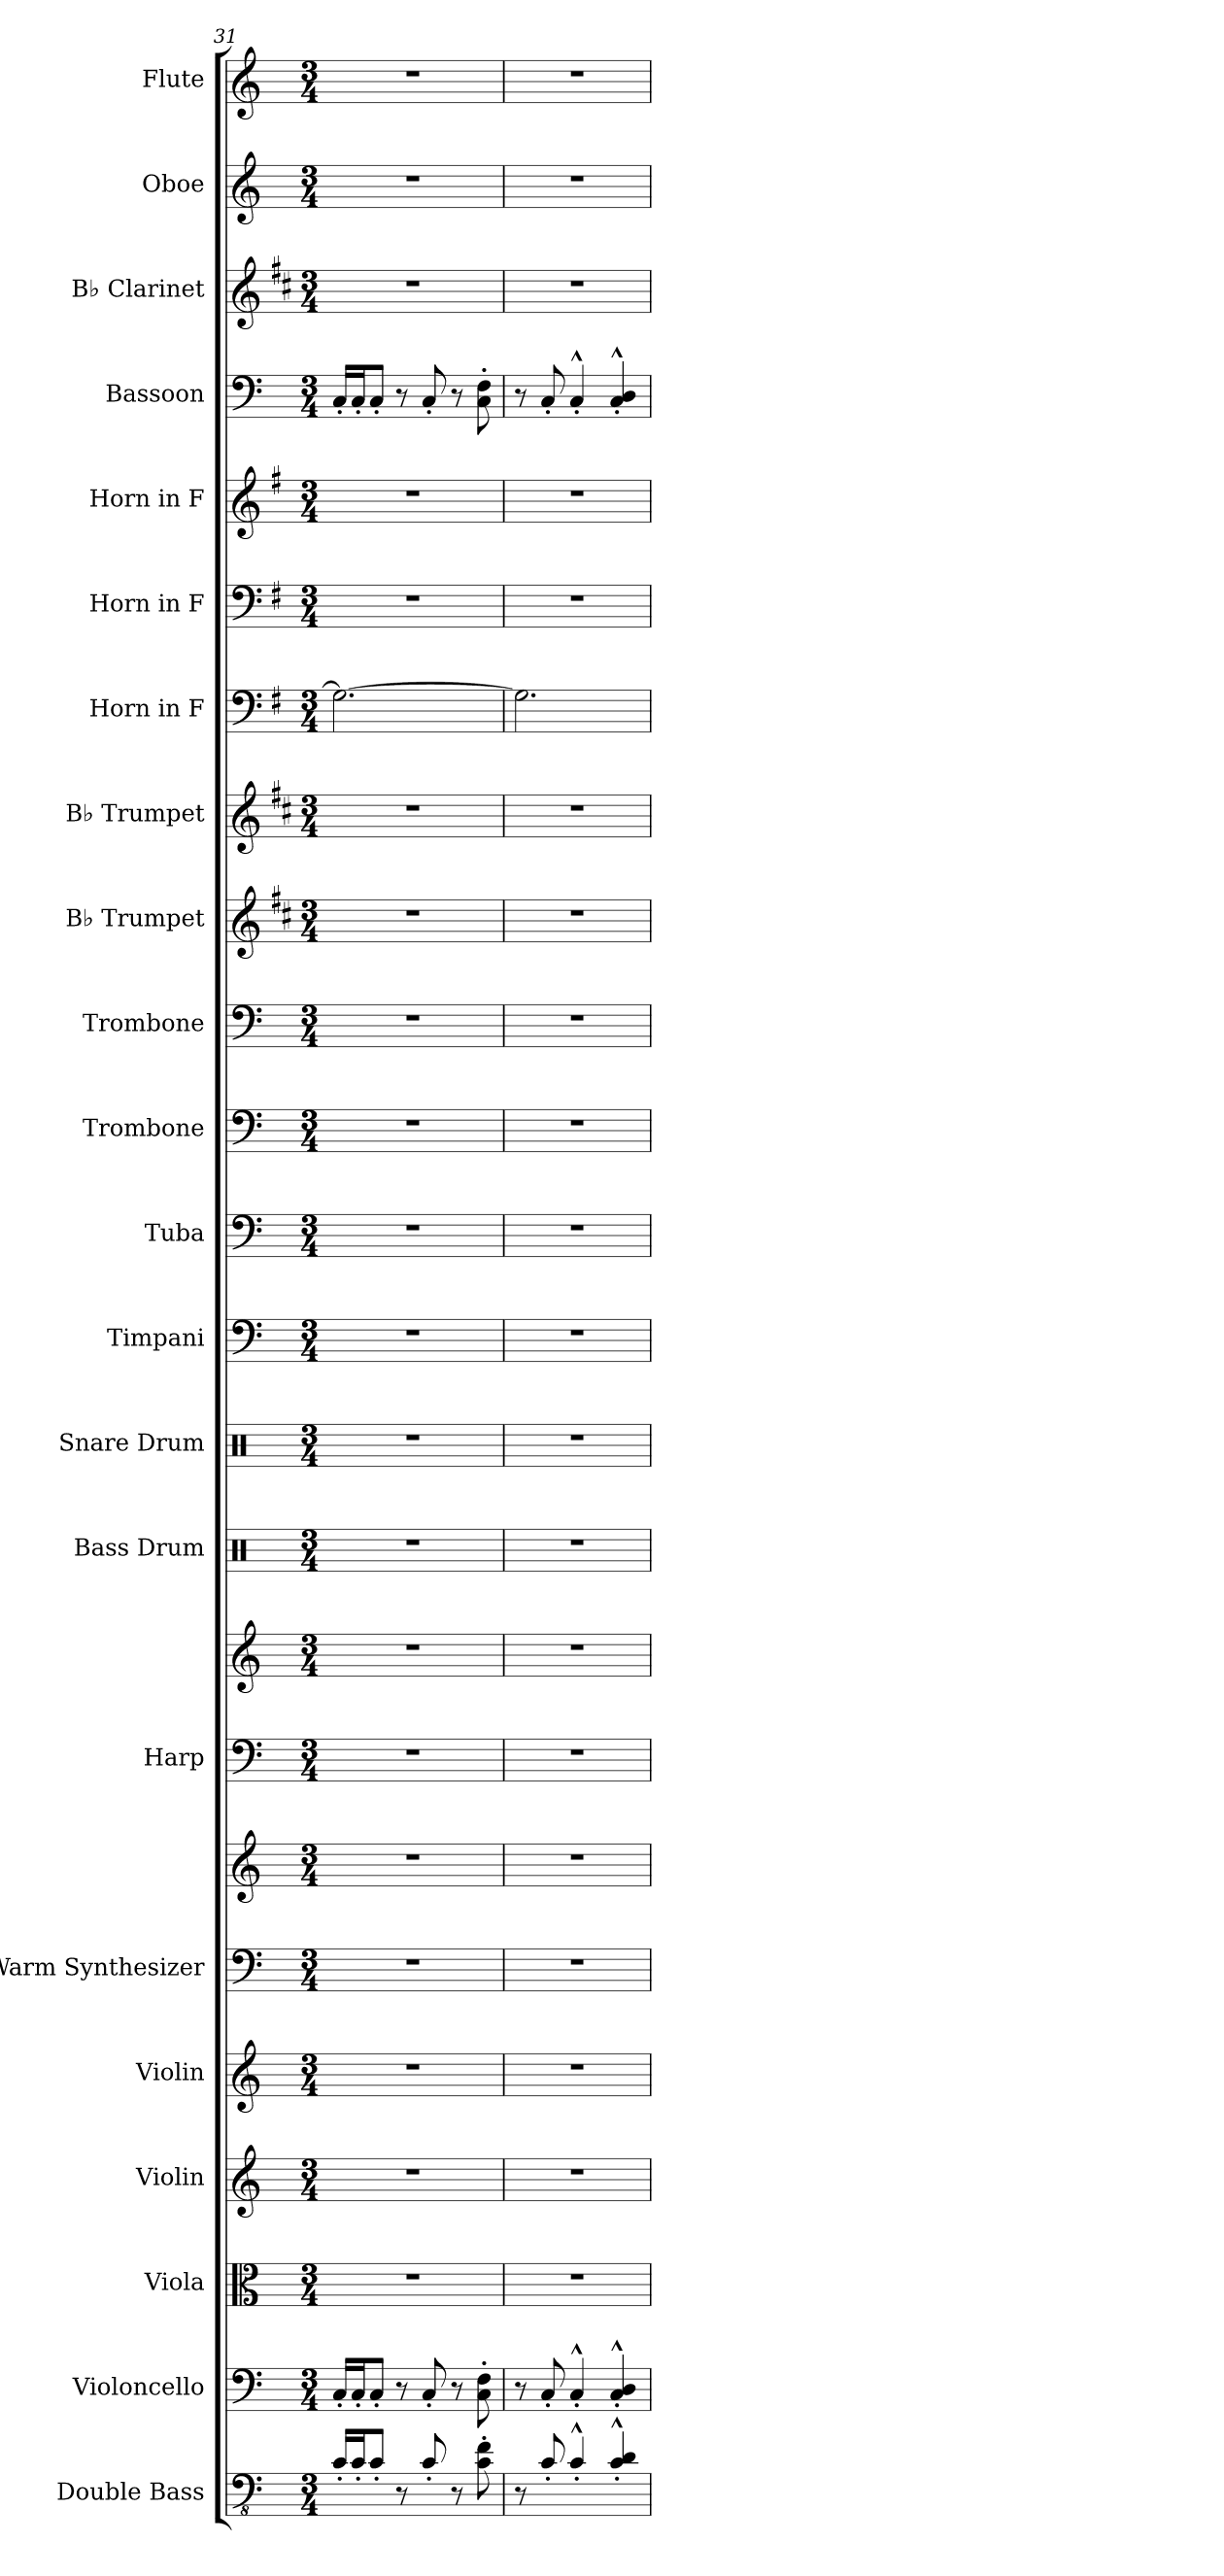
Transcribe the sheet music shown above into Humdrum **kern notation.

**kern	**kern	**kern	**kern	**kern	**kern	**kern	**kern	**kern	**kern	**kern	**kern	**kern	**kern	**kern	**kern	**kern	**kern	**kern	**kern	**kern	**kern	**kern	**kern
*part22	*part21	*part20	*part19	*part18	*part17	*part17	*part16	*part16	*part15	*part14	*part13	*part12	*part11	*part10	*part9	*part8	*part7	*part6	*part5	*part4	*part3	*part2	*part1
*staff24	*staff23	*staff22	*staff21	*staff20	*staff19	*staff18	*staff17	*staff16	*staff15	*staff14	*staff13	*staff12	*staff11	*staff10	*staff9	*staff8	*staff7	*staff6	*staff5	*staff4	*staff3	*staff2	*staff1
*I"Double Bass	*I"Violoncello	*I"Viola	*I"Violin	*I"Violin	*I"Warm Synthesizer	*	*I"Harp	*	*I"Bass Drum	*I"Snare Drum	*I"Timpani	*I"Tuba	*I"Trombone	*I"Trombone	*I"B♭ Trumpet	*I"B♭ Trumpet	*I"Horn in F	*I"Horn in F	*I"Horn in F	*I"Bassoon	*I"B♭ Clarinet	*I"Oboe	*I"Flute
*I'Db.	*I'Vc.	*I'Vla.	*I'Vln.	*I'Vln.	*I'Synth.	*	*I'Hrp.	*	*I'B. Dr.	*I'Sn. Dr.	*I'Timp.	*I'Tba.	*I'Tbn.	*I'Tbn.	*I'B♭ Tpt.	*I'B♭ Tpt.	*	*	*	*I'Bsn.	*I'B♭ Cl.	*I'Ob.	*I'Fl.
*clefFv4	*clefF4	*clefC3	*clefG2	*clefG2	*clefF4	*clefG2	*clefF4	*clefG2	*clefX	*clefX	*clefF4	*clefF4	*clefF4	*clefF4	*clefG2	*clefG2	*clefF4	*clefF4	*clefG2	*clefF4	*clefG2	*clefG2	*clefG2
*ITrd7c12	*	*	*	*	*	*	*	*	*	*	*	*	*	*	*ITrd1c2	*ITrd1c2	*ITrd4c7	*ITrd4c7	*ITrd4c7	*	*ITrd1c2	*	*
*k[]	*k[]	*k[]	*k[]	*k[]	*k[]	*k[]	*k[]	*k[]	*k[]	*k[]	*k[]	*k[]	*k[]	*k[]	*k[]	*k[]	*k[]	*k[]	*k[]	*k[]	*k[]	*k[]	*k[]
*M3/4	*M3/4	*M3/4	*M3/4	*M3/4	*M3/4	*M3/4	*M3/4	*M3/4	*M3/4	*M3/4	*M3/4	*M3/4	*M3/4	*M3/4	*M3/4	*M3/4	*M3/4	*M3/4	*M3/4	*M3/4	*M3/4	*M3/4	*M3/4
=31	=31	=31	=31	=31	=31	=31	=31	=31	=31	=31	=31	=31	=31	=31	=31	=31	=31	=31	=31	=31	=31	=31	=31
16CC'/LL	16C'/LL	2.r	2.r	2.r	2.r	2.r	2.r	2.r	2.r	2.r	2.r	2.r	2.r	2.r	2.r	2.r	2.C\_	2.r	2.r	16C'/LL	2.r	2.r	2.r
16CC'/J	16C'/J	.	.	.	.	.	.	.	.	.	.	.	.	.	.	.	.	.	.	16C'/J	.	.	.
8CC'/J	8C'/J	.	.	.	.	.	.	.	.	.	.	.	.	.	.	.	.	.	.	8C'/J	.	.	.
8r	8r	.	.	.	.	.	.	.	.	.	.	.	.	.	.	.	.	.	.	8r	.	.	.
8CC'/	8C'/	.	.	.	.	.	.	.	.	.	.	.	.	.	.	.	.	.	.	8C'/	.	.	.
8r	8r	.	.	.	.	.	.	.	.	.	.	.	.	.	.	.	.	.	.	8r	.	.	.
8CC\' 8FF\'	8C\' 8F\'	.	.	.	.	.	.	.	.	.	.	.	.	.	.	.	.	.	.	8C\' 8F\'	.	.	.
=32	=32	=32	=32	=32	=32	=32	=32	=32	=32	=32	=32	=32	=32	=32	=32	=32	=32	=32	=32	=32	=32	=32	=32
8r	8r	2.r	2.r	2.r	2.r	2.r	2.r	2.r	2.r	2.r	2.r	2.r	2.r	2.r	2.r	2.r	2.C\]	2.r	2.r	8r	2.r	2.r	2.r
8CC'/	8C'/	.	.	.	.	.	.	.	.	.	.	.	.	.	.	.	.	.	.	8C'/	.	.	.
4CC^^'/	4C^^'/	.	.	.	.	.	.	.	.	.	.	.	.	.	.	.	.	.	.	4C^^'/	.	.	.
4CC/^^' 4DD/^^'	4C/^^' 4D/^^'	.	.	.	.	.	.	.	.	.	.	.	.	.	.	.	.	.	.	4C/^^' 4D/^^'	.	.	.
=	=	=	=	=	=	=	=	=	=	=	=	=	=	=	=	=	=	=	=	=	=	=	=
*-	*-	*-	*-	*-	*-	*-	*-	*-	*-	*-	*-	*-	*-	*-	*-	*-	*-	*-	*-	*-	*-	*-	*-
